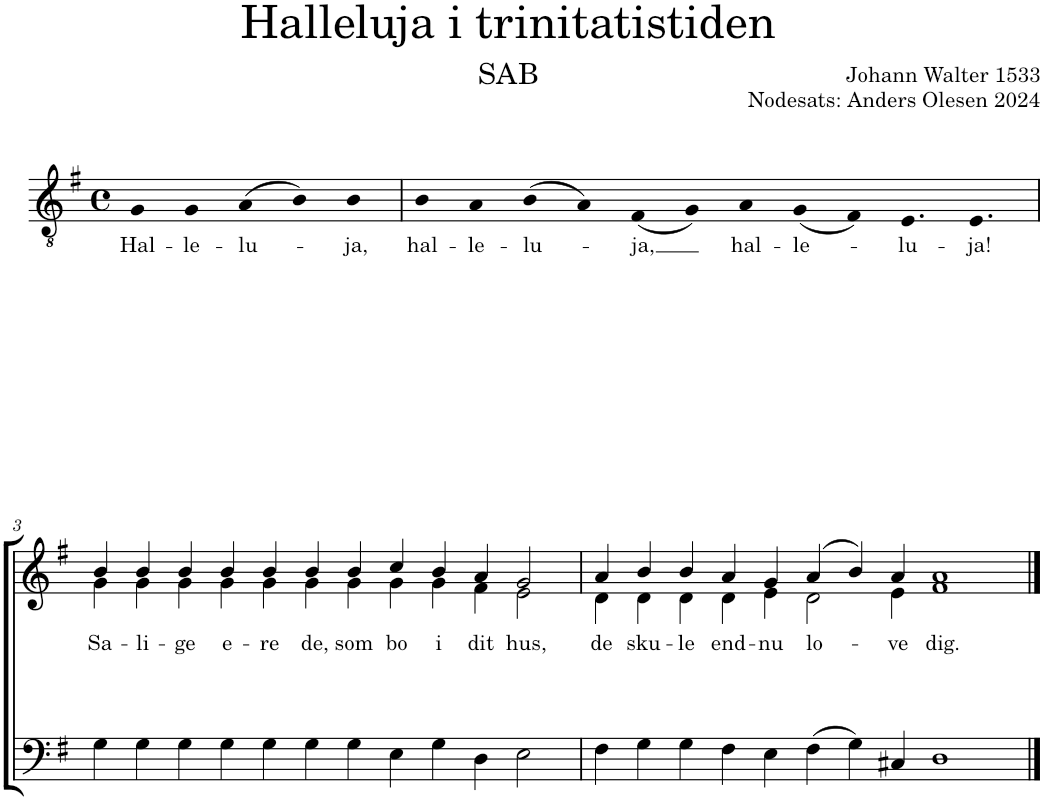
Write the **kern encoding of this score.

**kern	**kern	**text	**kern	**text
*part3	*part2	*part2	*part1	*part1
*staff3	*staff2	*staff2	*staff1	*staff1
*I"Baryton	*I"Mezzosopran	*	*I"Tenor	*
*	*	*	*I'T.	*
*stria5	*stria5	*	*	*
*clefF4	*clefG2	*	*clefGv2	*
*k[f#]	*k[f#]	*	*k[f#]	*
*M4/4	*M4/4	*	*M4/4	*
*met(c)	*met(c)	*	*met(c)	*
=1	=1	=1	=1	=1
!	!	!	!	!LO:LY:b
1r	1r	.	4G	Hal-
!	!	!	!	!LO:LY:b
.	.	.	4G	-le-
!	!	!	!	!LO:LY:b
.	.	.	(4A	-lu-
.	.	.	4B)	.
!	!	!	!	!LO:LY:b
4ryy	4ryy	.	4B	-ja,
=2	=2	=2	=2	=2
!	!	!	!	!LO:LY:b
1r	1r	.	4B	hal-
!	!	!	!	!LO:LY:b
.	.	.	4A	-le-
!	!	!	!	!LO:LY:b
.	.	.	(4B	-lu-
.	.	.	4A)	.
!	!	!	!	!LO:LY:b
0ryy	0ryy	.	(4F#	-ja,
.	.	.	4G)	.
!	!	!	!	!LO:LY:b
.	.	.	4A	hal-
!	!	!	!	!LO:LY:b
.	.	.	(4G	-le-
.	.	.	4F#)	.
!	!	!	!	!LO:LY:b
.	.	.	4.E	-lu-
!	!	!	!	!LO:LY:b
.	.	.	4.E	-ja!
!!LO:LB:g=z
=3	=3	=3	=3	=3
!	!	!LO:LY:b	!	!
*	*^	*	*	*
4G\	4b/	4g\	Sa-	1r	.
!	!	!	!LO:LY:b	!	!
4G\	4b/	4g\	-li-	.	.
!	!	!	!LO:LY:b	!	!
4G\	4b/	4g\	-ge	.	.
!	!	!	!LO:LY:b	!	!
4G\	4b/	4g\	e-	.	.
!	!	!	!LO:LY:b	!	!
4G\	4b/	4g\	-re	0ryy	.
!	!	!	!LO:LY:b	!	!
4G\	4b/	4g\	de,	.	.
!	!	!	!LO:LY:b	!	!
4G\	4b/	4g\	som	.	.
!	!	!	!LO:LY:b	!	!
4E\	4cc/	4g\	bo	.	.
!	!	!	!LO:LY:b	!	!
4G\	4b/	4g\	i	.	.
!	!	!	!LO:LY:b	!	!
4D\	4a/	4f#\	dit	.	.
!	!	!	!LO:LY:b	!	!
2E\	2g/	2e\	hus,	.	.
=4	=4	=4	=4	=4	=4
!	!	!	!LO:LY:b	!	!
4F#\	4a/	4d\	de	1r	.
!	!	!	!LO:LY:b	!	!
4G\	4b/	4d\	sku-	.	.
!	!	!	!LO:LY:b	!	!
4G\	4b/	4d\	-le	.	.
!	!	!	!LO:LY:b	!	!
4F#\	4a/	4d\	end-	.	.
!	!	!	!LO:LY:b	!	!
4E\	4g/	4e\	-nu	0ryy	.
!	!	!	!LO:LY:b	!	!
(4F#\	(4a/	2d\	lo-	.	.
4G\)	4b/)	.	.	.	.
!	!	!	!LO:LY:b	!	!
4C#X/	4a/	4e\	-ve	.	.
!	!	!	!LO:LY:b	!	!
1D	1a	1f#	dig.	.	.
*	*v	*v	*	*	*
==	==	==	==	==
*-	*-	*-	*-	*-
